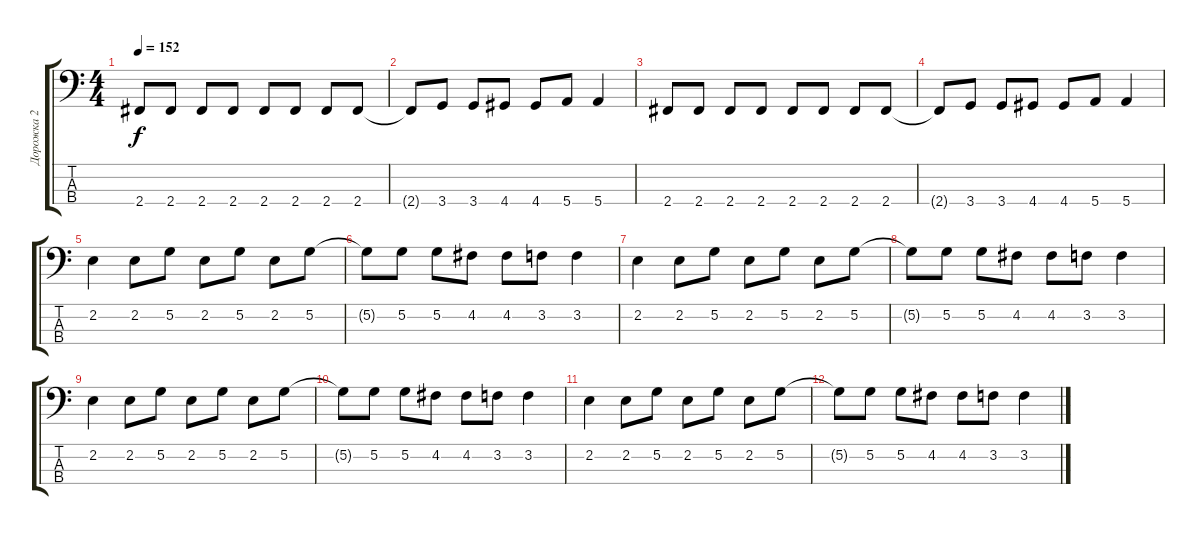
\track ("Дорожка 2" "Дорожка 2") {instrument electricbassfinger}
\staff {score tabs}
\tuning (G2 D2 A1 E1) {hide}
\ts (4 4)
\tempo 152
\clef f4
\ks c
2.4.8{dy f} 2.4.8 2.4.8 2.4.8 2.4.8 2.4.8 2.4.8 2.4.8 |
2.4{t}.8 3.4.8 3.4.8 4.4.8 4.4.8 5.4.8 5.4.4 |
2.4.8 2.4.8 2.4.8 2.4.8 2.4.8 2.4.8 2.4.8 2.4.8 |
2.4{t}.8 3.4.8 3.4.8 4.4.8 4.4.8 5.4.8 5.4.4 |
2.2.4 2.2.8 5.2.8 2.2.8 5.2.8 2.2.8 5.2.8 |
5.2{t}.8 5.2.8 5.2.8 4.2.8 4.2.8 3.2.8 3.2.4 |
2.2.4 2.2.8 5.2.8 2.2.8 5.2.8 2.2.8 5.2.8 |
5.2{t}.8 5.2.8 5.2.8 4.2.8 4.2.8 3.2.8 3.2.4 |
2.2.4 2.2.8 5.2.8 2.2.8 5.2.8 2.2.8 5.2.8 |
5.2{t}.8 5.2.8 5.2.8 4.2.8 4.2.8 3.2.8 3.2.4 |
2.2.4 2.2.8 5.2.8 2.2.8 5.2.8 2.2.8 5.2.8 |
5.2{t}.8 5.2.8 5.2.8 4.2.8 4.2.8 3.2.8 3.2.4
